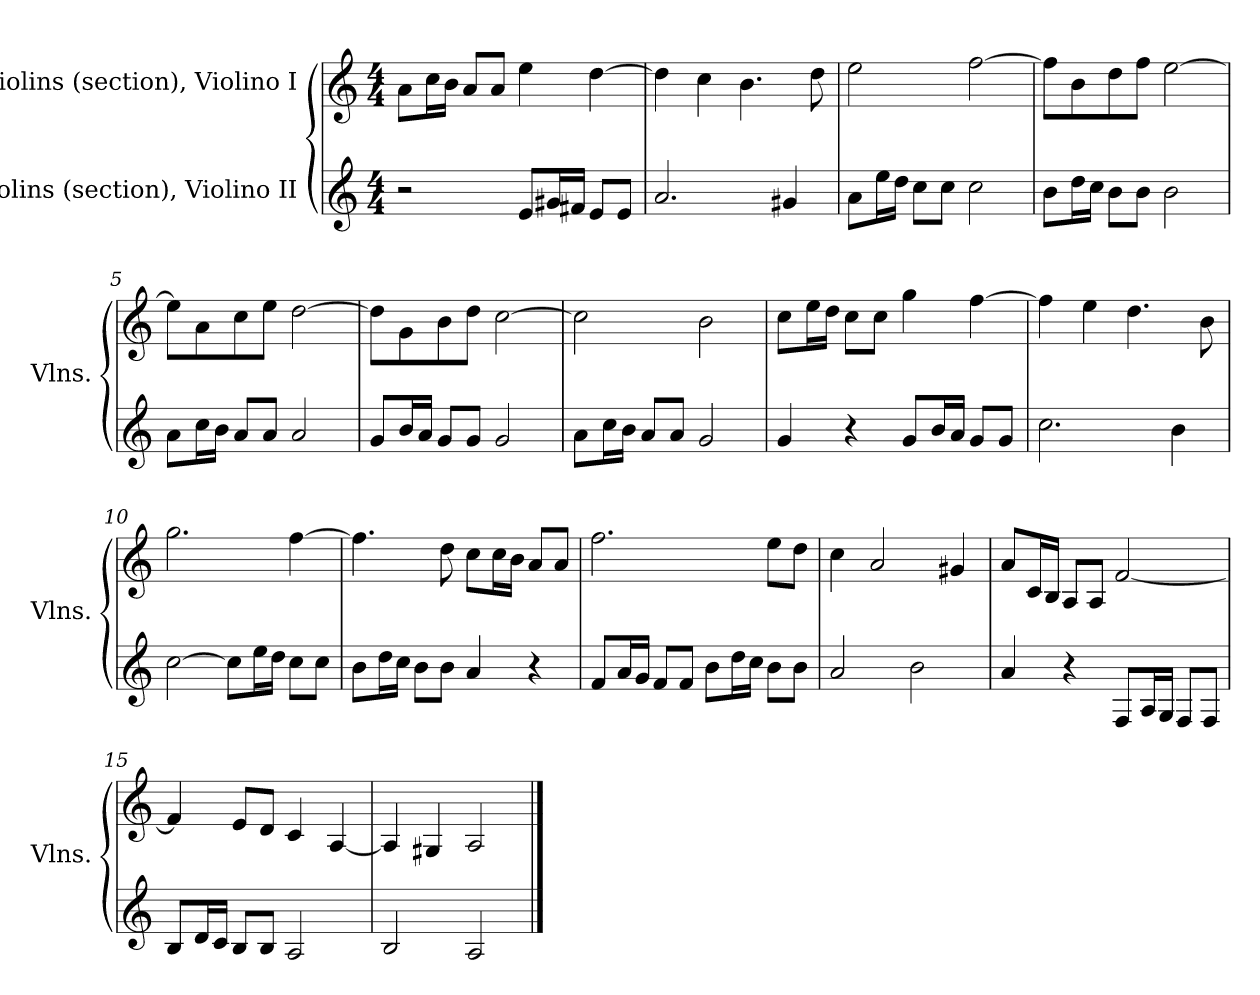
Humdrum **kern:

**kern	**kern
*part2	*part1
*staff2	*staff1
*I"Violins (section), Violino II	*I"Violins (section), Violino I
*I'Vlns.	*I'Vlns.
*clefG2	*clefG2
*k[]	*k[]
*M4/4	*M4/4
*MM35	*MM35
=1	=1
2r	8a\L
.	16cc\L
.	16b\JJ
.	8a/L
.	8a/J
8e/L	4ee\
16g#X/L	.
16f#X/JJ	.
8e/L	[4dd\
8e/J	.
=2	=2
2.a/	4dd\]
.	4cc\
.	4.b\
4g#X/	.
.	8dd\
=3	=3
8a\L	2ee\
16ee\L	.
16dd\JJ	.
8cc\L	.
8cc\J	.
2cc\	[2ff\
!!LO:LB:g=z
=4	=4
8b\L	8ff\L]
16dd\L	8b\
16cc\JJ	.
8b\L	8dd\
8b\J	8ff\J
2b\	[2ee\
=5	=5
8a\L	8ee\L]
16cc\L	8a\
16b\JJ	.
8a/L	8cc\
8a/J	8ee\J
2a/	[2dd\
=6	=6
8g/L	8dd\L]
16b/L	8g\
16a/JJ	.
8g/L	8b\
8g/J	8dd\J
2g/	[2cc\
=7	=7
8a\L	2cc\]
16cc\L	.
16b\JJ	.
8a/L	.
8a/J	.
2g/	2b\
!!LO:LB:g=z
=8	=8
4g/	8cc\L
.	16ee\L
.	16dd\JJ
4r	8cc\L
.	8cc\J
8g/L	4gg\
16b/L	.
16a/JJ	.
8g/L	[4ff\
8g/J	.
=9	=9
2.cc\	4ff\]
.	4ee\
.	4.dd\
4b\	.
.	8b\
=10	=10
[2cc\	2.gg\
8cc\L]	.
16ee\L	.
16dd\JJ	.
8cc\L	[4ff\
8cc\J	.
=11	=11
8b\L	4.ff\]
16dd\L	.
16cc\JJ	.
8b\L	.
8b\J	8dd\
4a/	8cc\L
.	16cc\L
.	16b\JJ
4r	8a/L
.	8a/J
!!LO:LB:g=z
=12	=12
8f/L	2.ff\
16a/L	.
16g/JJ	.
8f/L	.
8f/J	.
8b\L	.
16dd\L	.
16cc\JJ	.
8b\L	8ee\L
8b\J	8dd\J
=13	=13
2a/	4cc\
.	2a/
2b\	.
.	4g#X/
=14	=14
4a/	8a/L
.	16c/L
.	16B/JJ
4r	8A/L
.	8A/J
8F/L	[2f/
16A/L	.
16G/JJ	.
8F/L	.
8F/J	.
=15	=15
8B/L	4f/]
16d/L	.
16c/JJ	.
8B/L	8e/L
8B/J	8d/J
2A/	4c/
.	[4A/
!!LO:LB:g=z
=16	=16
2B/	4A/]
.	4G#X/
2A/	2A/
==	==
*-	*-
